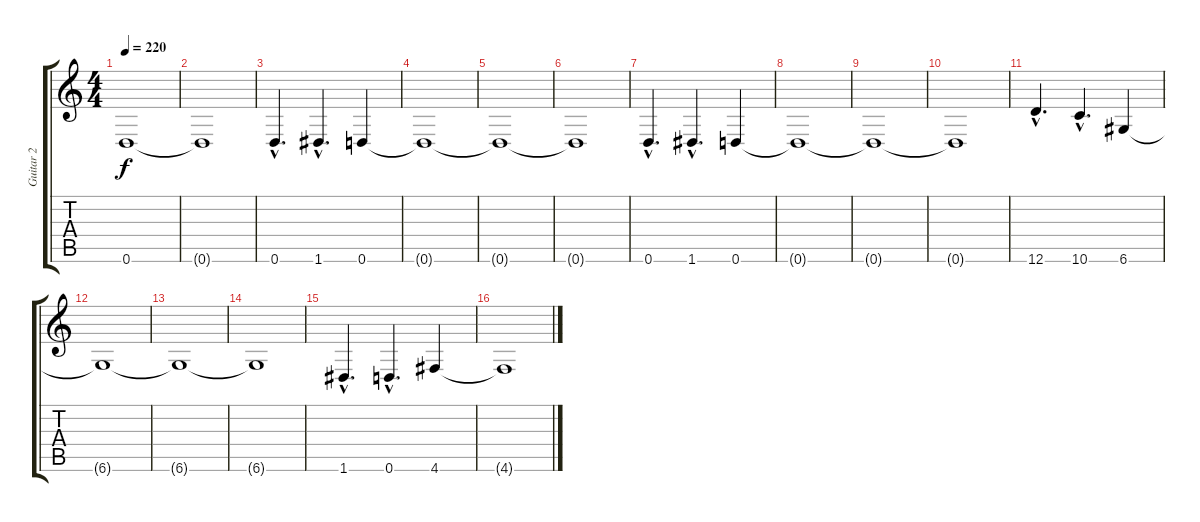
\track ("Guitar 2" "Guitar 2") {instrument distortionguitar}
\staff {score tabs}
\tuning (E4 B3 G3 D3 A2 D2) {hide}
\ts (4 4)
\tempo 220
\clef g2
\ks c
0.6{t}.1{dy f} |
0.6{t}.1 |
0.6{hac}.4{d volume 12 instrument overdrivenguitar} 1.6{hac}.4{d} 0.6.4 |
0.6{t}.1 |
0.6{t}.1 |
0.6{t}.1 |
0.6{hac}.4{d volume 12 instrument overdrivenguitar} 1.6{hac}.4{d} 0.6.4 |
0.6{t}.1 |
0.6{t}.1 |
0.6{t}.1 |
12.6{hac}.4{d volume 12 instrument overdrivenguitar} 10.6{hac}.4{d} 6.6.4 |
6.6{t}.1 |
6.6{t}.1 |
6.6{t}.1 |
1.6{hac}.4{d volume 12 instrument overdrivenguitar} 0.6{hac}.4{d} 4.6.4 |
4.6{t}.1
